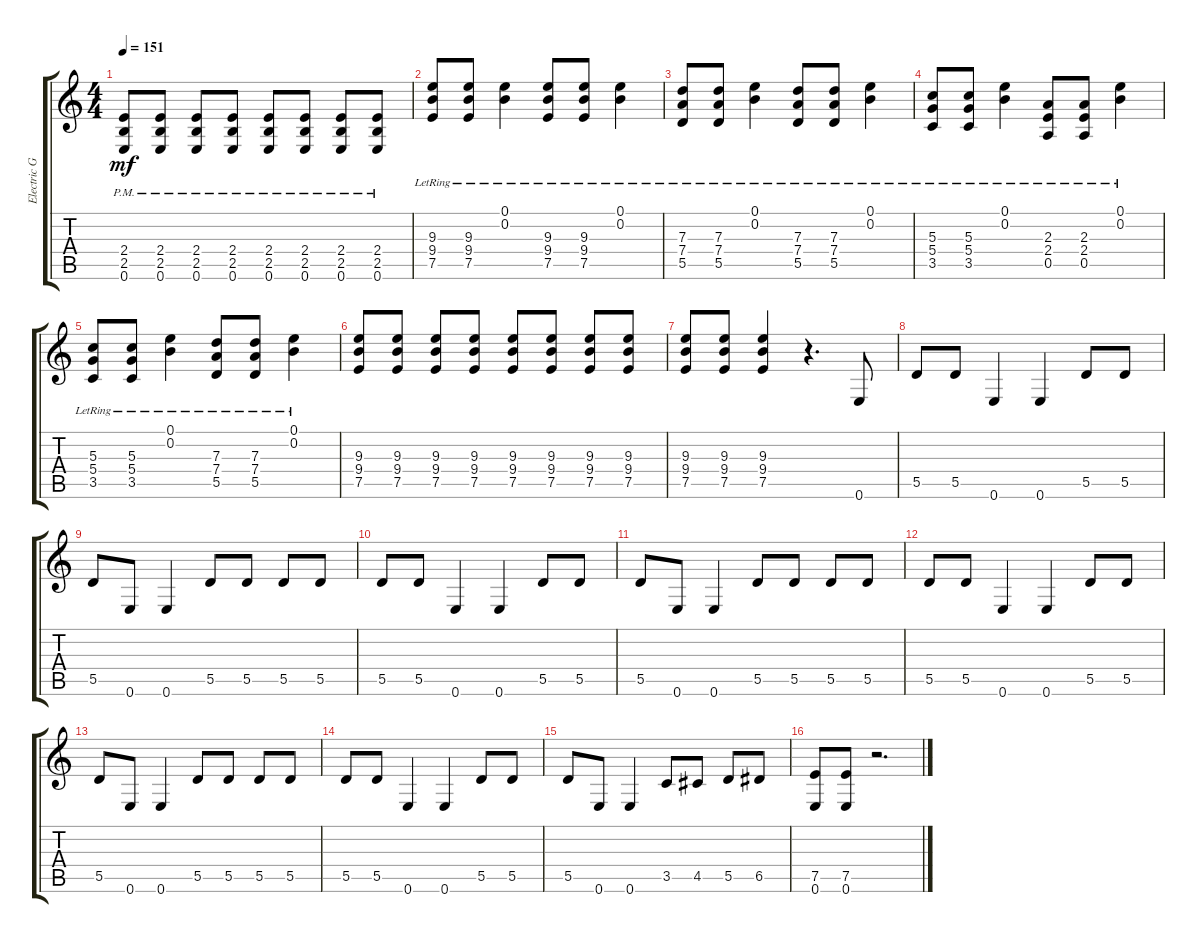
\track ("Electric Guitar" "Electric G") {instrument overdrivenguitar}
\staff {score tabs}
\tuning (E4 B3 G3 D3 A2 E2) {hide}
\ts (4 4)
\tempo 151
\clef g2
\ks c
(2.4{pm} 2.5{pm} 0.6{pm}).8{dy mf} (2.4{pm} 2.5{pm} 0.6{pm}).8 (2.4{pm} 2.5{pm} 0.6{pm}).8 (2.4{pm} 2.5{pm} 0.6{pm}).8 (2.4{pm} 2.5{pm} 0.6{pm}).8 (2.4{pm} 2.5{pm} 0.6{pm}).8 (2.4{pm} 2.5{pm} 0.6{pm}).8 (2.4{pm} 2.5{pm} 0.6{pm}).8 |
(9.3{lr} 9.4{lr} 7.5{lr}).8 (9.3{lr} 9.4{lr} 7.5{lr}).8 (0.1{lr} 0.2{lr}).4 (9.3{lr} 9.4{lr} 7.5{lr}).8 (9.3{lr} 9.4{lr} 7.5{lr}).8 (0.1{lr} 0.2{lr}).4 |
(7.3{lr} 7.4{lr} 5.5{lr}).8 (7.3{lr} 7.4{lr} 5.5{lr}).8 (0.1{lr} 0.2{lr}).4 (7.3{lr} 7.4{lr} 5.5{lr}).8 (7.3{lr} 7.4{lr} 5.5{lr}).8 (0.1{lr} 0.2{lr}).4 |
(5.3{lr} 5.4{lr} 3.5{lr}).8 (5.3{lr} 5.4{lr} 3.5{lr}).8 (0.1{lr} 0.2{lr}).4 (2.3{lr} 2.4{lr} 0.5{lr}).8 (2.3{lr} 2.4{lr} 0.5{lr}).8 (0.1{lr} 0.2{lr}).4 |
(5.3{lr} 5.4{lr} 3.5{lr}).8 (5.3{lr} 5.4{lr} 3.5{lr}).8 (0.1{lr} 0.2{lr}).4 (7.3{lr} 7.4{lr} 5.5{lr}).8 (7.3{lr} 7.4{lr} 5.5{lr}).8 (0.1{lr} 0.2{lr}).4 |
(9.3 9.4 7.5).8 (9.3 9.4 7.5).8 (9.3 9.4 7.5).8 (9.3 9.4 7.5).8 (9.3 9.4 7.5).8 (9.3 9.4 7.5).8 (9.3 9.4 7.5).8 (9.3 9.4 7.5).8 |
(9.3 9.4 7.5).8 (9.3 9.4 7.5).8 (9.3 9.4 7.5).4 r.4{d} 0.6.8 |
5.5.8 5.5.8 0.6.4 0.6.4 5.5.8 5.5.8 |
5.5.8 0.6.8 0.6.4 5.5.8 5.5.8 5.5.8 5.5.8 |
5.5.8 5.5.8 0.6.4 0.6.4 5.5.8 5.5.8 |
5.5.8 0.6.8 0.6.4 5.5.8 5.5.8 5.5.8 5.5.8 |
5.5.8 5.5.8 0.6.4 0.6.4 5.5.8 5.5.8 |
5.5.8 0.6.8 0.6.4 5.5.8 5.5.8 5.5.8 5.5.8 |
5.5.8 5.5.8 0.6.4 0.6.4 5.5.8 5.5.8 |
5.5.8 0.6.8 0.6.4 3.5.8 4.5.8 5.5.8 6.5.8 |
(7.5 0.6).8 (7.5 0.6).8 r.2{d}
